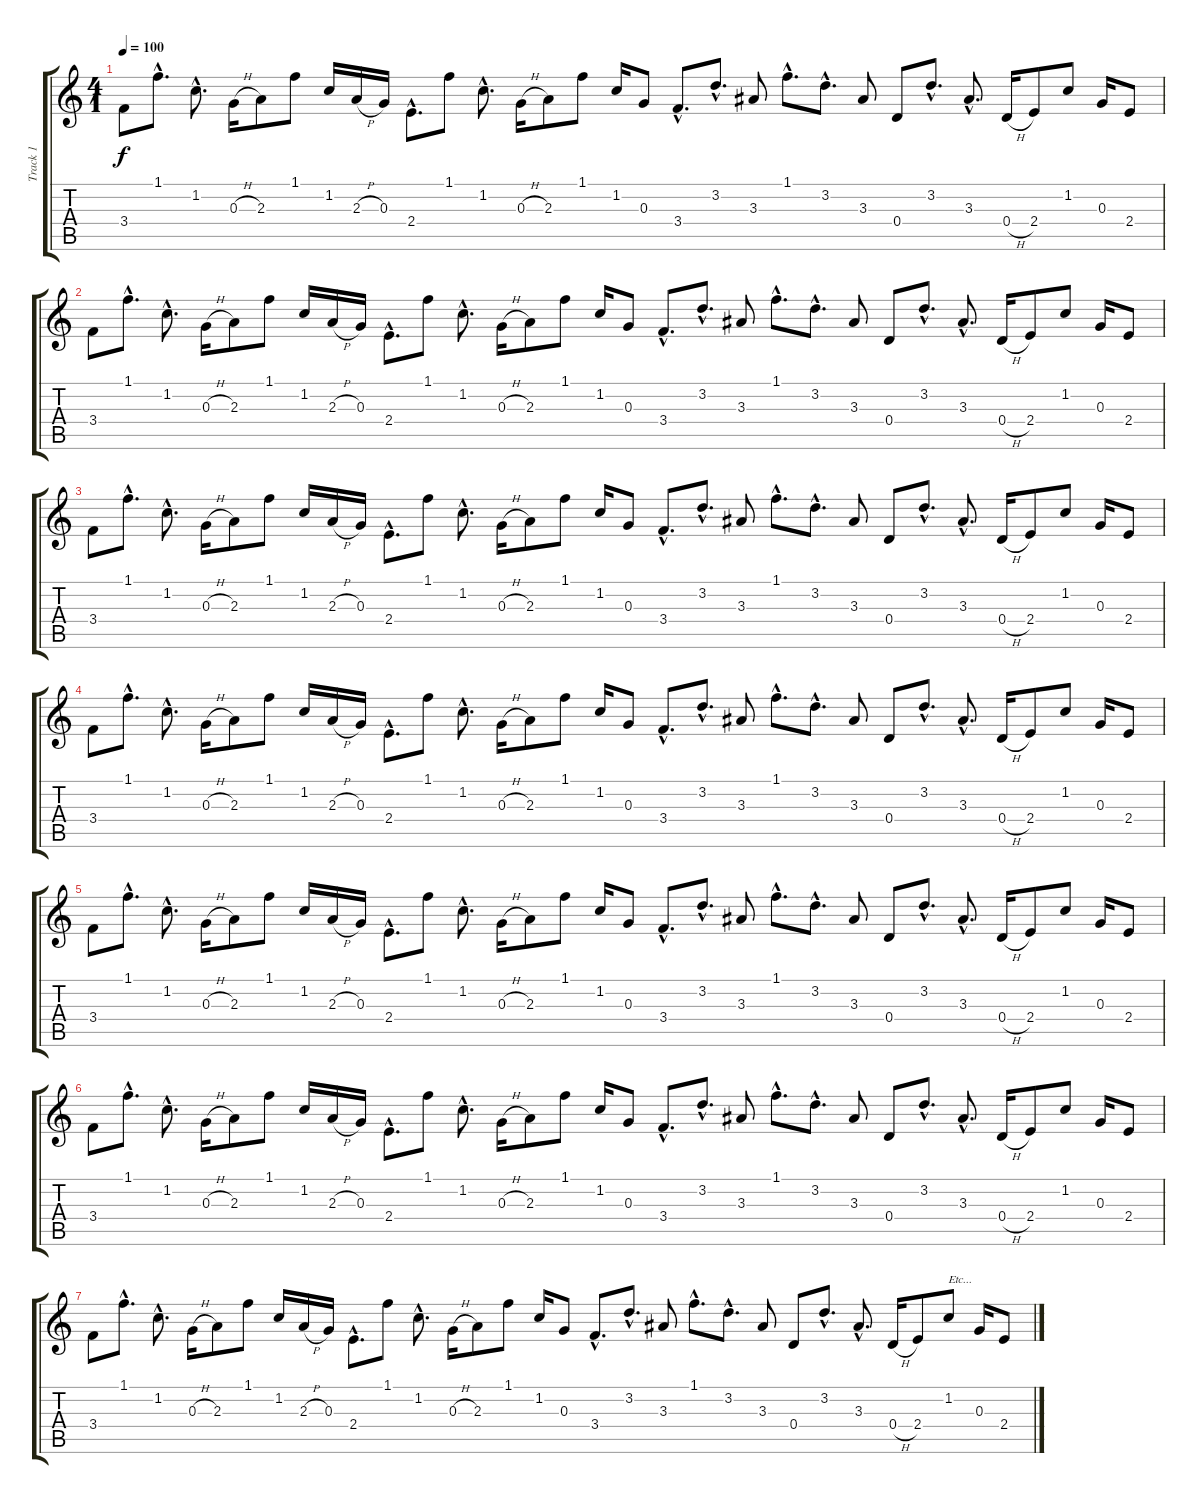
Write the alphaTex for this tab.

\track ("Track 1" "Track 1") {instrument acousticguitarnylon}
\staff {score tabs}
\tuning (E4 B3 G3 D3 A2 E2) {hide}
\ts (4 1)
\tempo 100
\clef g2
\ks c
3.4.8{dy f} 1.1{hac}.8{d} 1.2{hac}.8{d} 0.3{h}.16 2.3.8 1.1.8 1.2.16 2.3{h}.16 0.3.16 2.4{hac}.8{d} 1.1.8 1.2{hac}.8{d} 0.3{h}.16 2.3.8 1.1.8 1.2.16 0.3.8 3.4{hac}.8{d} 3.2{hac}.8{d} 3.3.8 1.1{hac}.8{d} 3.2{hac}.8{d} 3.3.8 0.4.8 3.2{hac}.8{d} 3.3{hac}.8{d} 0.4{h}.16 2.4.8 1.2.8 0.3.16 2.4.8 |
3.4.8 1.1{hac}.8{d} 1.2{hac}.8{d} 0.3{h}.16 2.3.8 1.1.8 1.2.16 2.3{h}.16 0.3.16 2.4{hac}.8{d} 1.1.8 1.2{hac}.8{d} 0.3{h}.16 2.3.8 1.1.8 1.2.16 0.3.8 3.4{hac}.8{d} 3.2{hac}.8{d} 3.3.8 1.1{hac}.8{d} 3.2{hac}.8{d} 3.3.8 0.4.8 3.2{hac}.8{d} 3.3{hac}.8{d} 0.4{h}.16 2.4.8 1.2.8 0.3.16 2.4.8 |
3.4.8 1.1{hac}.8{d} 1.2{hac}.8{d} 0.3{h}.16 2.3.8 1.1.8 1.2.16 2.3{h}.16 0.3.16 2.4{hac}.8{d} 1.1.8 1.2{hac}.8{d} 0.3{h}.16 2.3.8 1.1.8 1.2.16 0.3.8 3.4{hac}.8{d} 3.2{hac}.8{d} 3.3.8 1.1{hac}.8{d} 3.2{hac}.8{d} 3.3.8 0.4.8 3.2{hac}.8{d} 3.3{hac}.8{d} 0.4{h}.16 2.4.8 1.2.8 0.3.16 2.4.8 |
3.4.8 1.1{hac}.8{d} 1.2{hac}.8{d} 0.3{h}.16 2.3.8 1.1.8 1.2.16 2.3{h}.16 0.3.16 2.4{hac}.8{d} 1.1.8 1.2{hac}.8{d} 0.3{h}.16 2.3.8 1.1.8 1.2.16 0.3.8 3.4{hac}.8{d} 3.2{hac}.8{d} 3.3.8 1.1{hac}.8{d} 3.2{hac}.8{d} 3.3.8 0.4.8 3.2{hac}.8{d} 3.3{hac}.8{d} 0.4{h}.16 2.4.8 1.2.8 0.3.16 2.4.8 |
3.4.8 1.1{hac}.8{d} 1.2{hac}.8{d} 0.3{h}.16 2.3.8 1.1.8 1.2.16 2.3{h}.16 0.3.16 2.4{hac}.8{d} 1.1.8 1.2{hac}.8{d} 0.3{h}.16 2.3.8 1.1.8 1.2.16 0.3.8 3.4{hac}.8{d} 3.2{hac}.8{d} 3.3.8 1.1{hac}.8{d} 3.2{hac}.8{d} 3.3.8 0.4.8 3.2{hac}.8{d} 3.3{hac}.8{d} 0.4{h}.16 2.4.8 1.2.8 0.3.16 2.4.8 |
3.4.8 1.1{hac}.8{d} 1.2{hac}.8{d} 0.3{h}.16 2.3.8 1.1.8 1.2.16 2.3{h}.16 0.3.16 2.4{hac}.8{d} 1.1.8 1.2{hac}.8{d} 0.3{h}.16 2.3.8 1.1.8 1.2.16 0.3.8 3.4{hac}.8{d} 3.2{hac}.8{d} 3.3.8 1.1{hac}.8{d} 3.2{hac}.8{d} 3.3.8 0.4.8 3.2{hac}.8{d} 3.3{hac}.8{d} 0.4{h}.16 2.4.8 1.2.8 0.3.16 2.4.8 |
3.4.8 1.1{hac}.8{d} 1.2{hac}.8{d} 0.3{h}.16 2.3.8 1.1.8 1.2.16 2.3{h}.16 0.3.16 2.4{hac}.8{d} 1.1.8 1.2{hac}.8{d} 0.3{h}.16 2.3.8 1.1.8 1.2.16 0.3.8 3.4{hac}.8{d} 3.2{hac}.8{d} 3.3.8 1.1{hac}.8{d} 3.2{hac}.8{d} 3.3.8 0.4.8 3.2{hac}.8{d} 3.3{hac}.8{d} 0.4{h}.16 2.4.8 1.2.8{txt "Etc..."} 0.3.16 2.4.8
